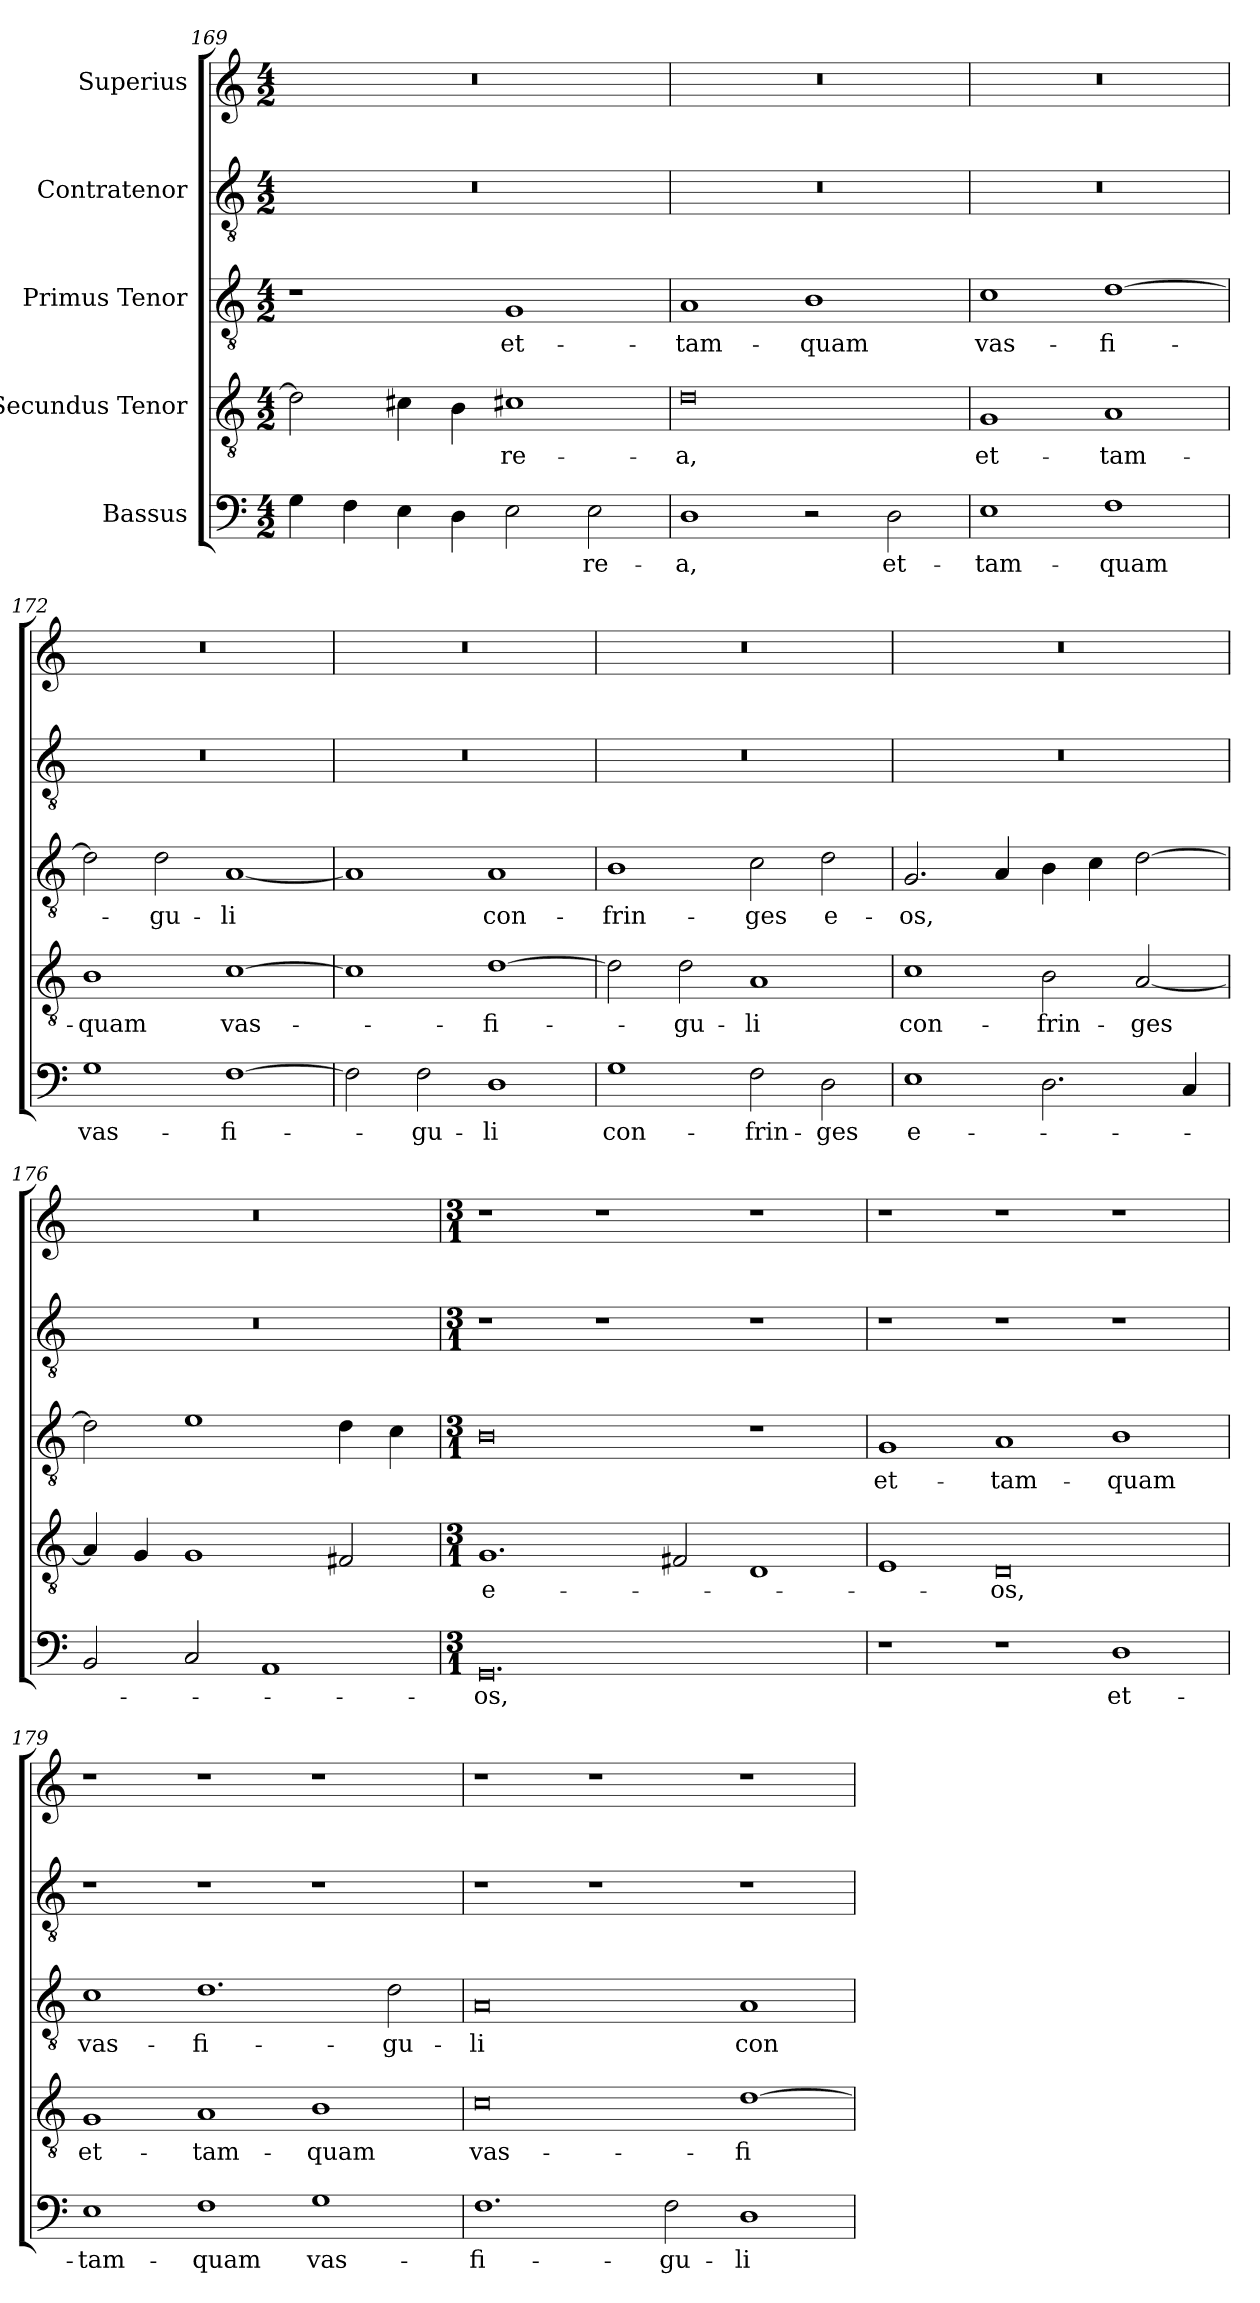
**kern	**text	**kern	**text	**kern	**text	**kern	**kern
*part5	*part5	*part4	*part4	*part3	*part3	*part2	*part1
*staff5	*staff5	*staff4	*staff4	*staff3	*staff3	*staff2	*staff1
*I"Bassus	*	*I"Secundus Tenor	*	*I"Primus Tenor	*	*I"Contratenor	*I"Superius
*clefF4	*	*clefGv2	*	*clefGv2	*	*clefGv2	*clefG2
*k[]	*	*k[]	*	*k[]	*	*k[]	*k[]
*M4/2	*	*M4/2	*	*M4/2	*	*M4/2	*M4/2
=169	=169	=169	=169	=169	=169	=169	=169
4G\	.	2d\]	.	1r	.	0r	0r
4F\	.	.	.	.	.	.	.
4E\	.	4c#X\	.	.	.	.	.
4D\	.	4B\	.	.	.	.	.
2E\	.	1c#X\	-re-	1G/	et-	.	.
2E\	-re-	.	.	.	.	.	.
=170	=170	=170	=170	=170	=170	=170	=170
1D\	-a,	0d\	-a,	1A/	tam-	0r	0r
2r	.	.	.	1B\	-quam	.	.
2D\	et-	.	.	.	.	.	.
=171	=171	=171	=171	=171	=171	=171	=171
1E\	tam-	1G/	et-	1c\	vas-	0r	0r
1F\	-quam	1A/	tam-	[1d\	fi-	.	.
=172	=172	=172	=172	=172	=172	=172	=172
1G\	vas-	1B\	-quam	2d\]	.	0r	0r
.	.	.	.	2d\	-gu-	.	.
[1F\	fi-	[1c\	vas-	[1A/	-li	.	.
=173	=173	=173	=173	=173	=173	=173	=173
2F\]	.	1c\]	.	1A/]	.	0r	0r
2F\	-gu-	.	.	.	.	.	.
1D\	-li	[1d\	fi-	1A/	con-	.	.
=174	=174	=174	=174	=174	=174	=174	=174
1G\	con-	2d\]	.	1B\	-frin-	0r	0r
.	.	2d\	-gu-	.	.	.	.
2F\	-frin-	1A/	-li	2c\	-ges	.	.
2D\	-ges	.	.	2d\	e-	.	.
=175	=175	=175	=175	=175	=175	=175	=175
1E\	e-	1c\	con-	2.G/	-os,	0r	0r
.	.	.	.	4A/	.	.	.
2.D\	.	2B\	-frin-	4B\	.	.	.
.	.	.	.	4c\	.	.	.
.	.	[2A/	-ges	[2d\	.	.	.
4C/	.	.	.	.	.	.	.
=176	=176	=176	=176	=176	=176	=176	=176
2BB/	.	4A/]	.	2d\]	.	0r	0r
.	.	4G/	.	.	.	.	.
2C/	.	1G/	.	1e\	.	.	.
1AA/	.	.	.	.	.	.	.
.	.	2F#X/	.	4d\	.	.	.
.	.	.	.	4c\	.	.	.
=177	=177	=177	=177	=177	=177	=177	=177
*M3/1	*	*M3/1	*	*M3/1	*	*M3/1	*M3/1
0.GG/	-os,	1.G/	e-	0B\	.	1r	1r
.	.	.	.	.	.	1r	1r
.	.	2F#X/	.	.	.	.	.
.	.	1D/	.	1r	.	1r	1r
=178	=178	=178	=178	=178	=178	=178	=178
1r	.	1E/	.	1G/	et-	1r	1r
1r	.	0D/	-os,	1A/	tam-	1r	1r
1D\	et-	.	.	1B\	-quam	1r	1r
=179	=179	=179	=179	=179	=179	=179	=179
1E\	tam-	1G/	et-	1c\	vas-	1r	1r
1F\	-quam	1A/	tam-	1.d\	fi-	1r	1r
1G\	vas-	1B\	-quam	.	.	1r	1r
.	.	.	.	2d\	-gu-	.	.
=180	=180	=180	=180	=180	=180	=180	=180
1.F\	fi-	0c\	vas-	0A/	-li	1r	1r
.	.	.	.	.	.	1r	1r
2F\	-gu-	.	.	.	.	.	.
1D\	-li	[1d\	fi-	1A/	con-	1r	1r
=	=	=	=	=	=	=	=
*-	*-	*-	*-	*-	*-	*-	*-
